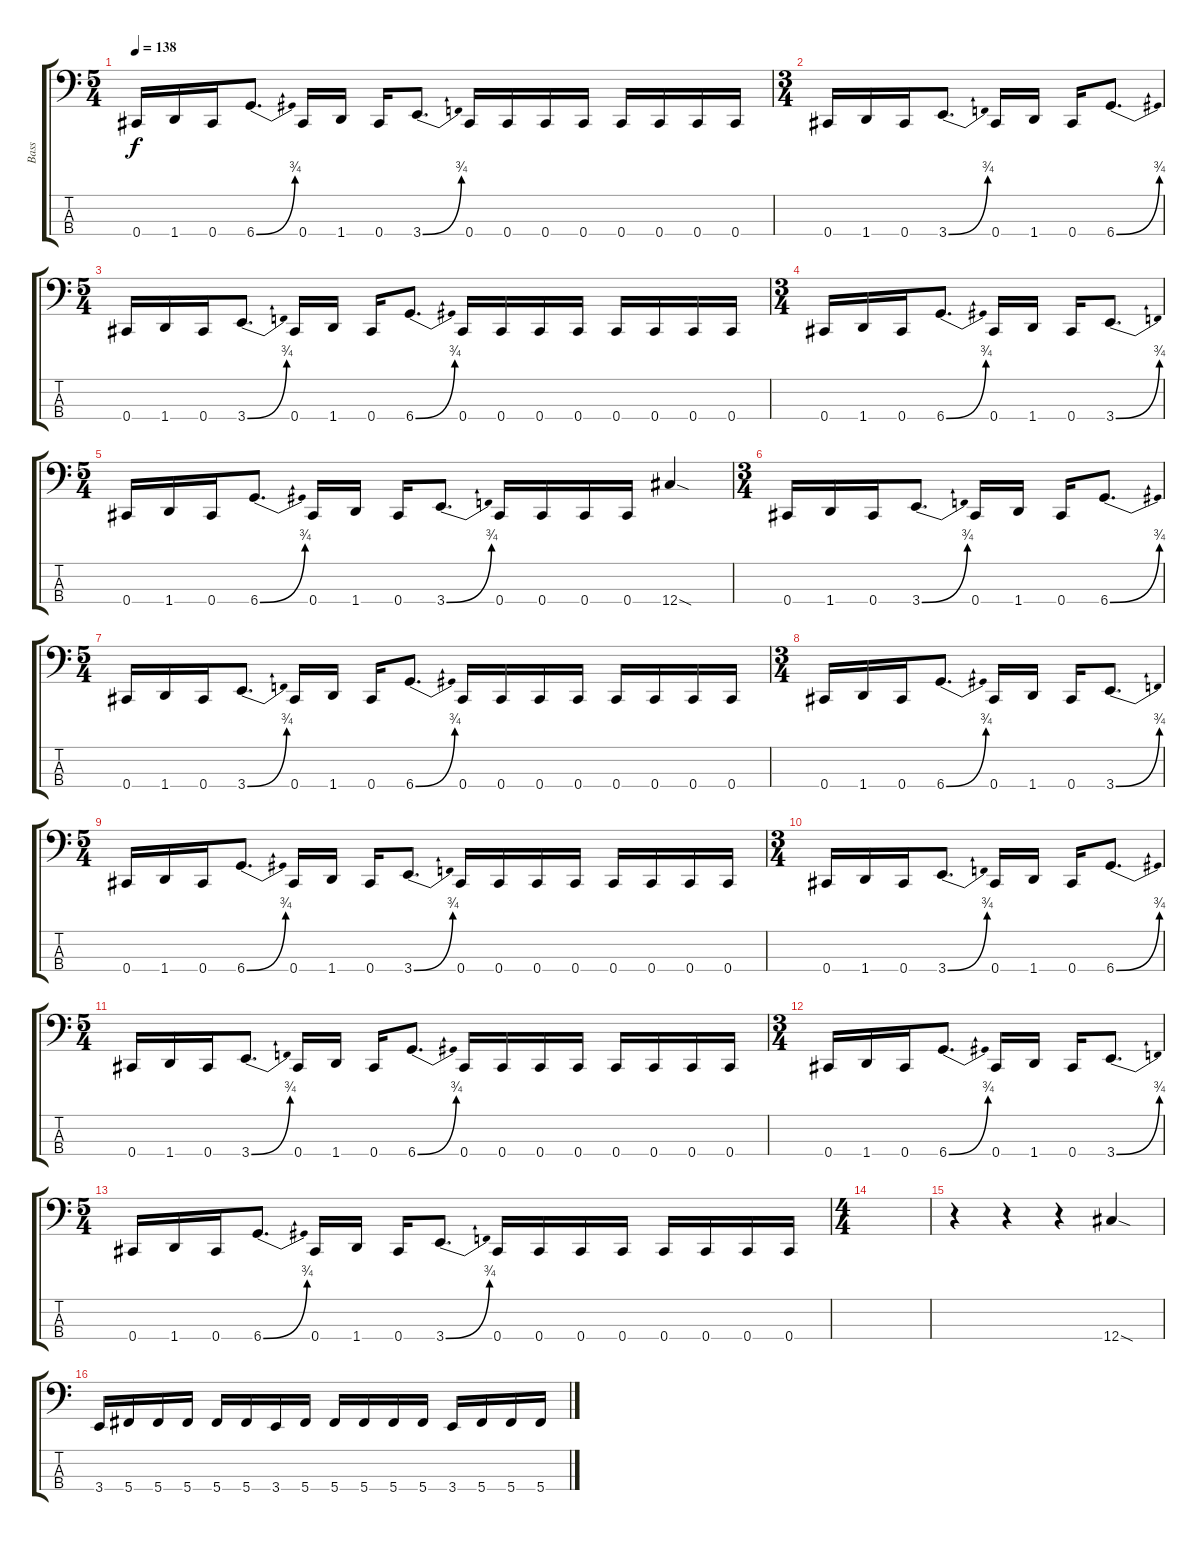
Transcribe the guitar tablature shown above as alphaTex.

\track ("Bass" "Bass") {instrument electricbassfinger}
\staff {score tabs}
\tuning (Gb2 Db2 Ab1 Db1) {hide}
\ts (5 4)
\tempo 138
\clef f4
\ks c
0.4.16{dy f} 1.4.16 0.4.16 6.4{be (bend 0 0 60 3)}.8{d} 0.4.16 1.4.16 0.4.16 3.4{be (bend 0 0 60 3)}.8{d} 0.4.16 0.4.16 0.4.16 0.4.16 0.4.16 0.4.16 0.4.16 0.4.16 |
\ts (3 4)
0.4.16 1.4.16 0.4.16 3.4{be (bend 0 0 60 3)}.8{d} 0.4.16 1.4.16 0.4.16 6.4{be (bend 0 0 60 3)}.8{d} |
\ts (5 4)
0.4.16 1.4.16 0.4.16 3.4{be (bend 0 0 60 3)}.8{d} 0.4.16 1.4.16 0.4.16 6.4{be (bend 0 0 60 3)}.8{d} 0.4.16 0.4.16 0.4.16 0.4.16 0.4.16 0.4.16 0.4.16 0.4.16 |
\ts (3 4)
0.4.16 1.4.16 0.4.16 6.4{be (bend 0 0 60 3)}.8{d} 0.4.16 1.4.16 0.4.16 3.4{be (bend 0 0 60 3)}.8{d} |
\ts (5 4)
0.4.16 1.4.16 0.4.16 6.4{be (bend 0 0 60 3)}.8{d} 0.4.16 1.4.16 0.4.16 3.4{be (bend 0 0 60 3)}.8{d} 0.4.16 0.4.16 0.4.16 0.4.16 12.4{sod}.4 |
\ts (3 4)
0.4.16 1.4.16 0.4.16 3.4{be (bend 0 0 60 3)}.8{d} 0.4.16 1.4.16 0.4.16 6.4{be (bend 0 0 60 3)}.8{d} |
\ts (5 4)
0.4.16 1.4.16 0.4.16 3.4{be (bend 0 0 60 3)}.8{d} 0.4.16 1.4.16 0.4.16 6.4{be (bend 0 0 60 3)}.8{d} 0.4.16 0.4.16 0.4.16 0.4.16 0.4.16 0.4.16 0.4.16 0.4.16 |
\ts (3 4)
0.4.16 1.4.16 0.4.16 6.4{be (bend 0 0 60 3)}.8{d} 0.4.16 1.4.16 0.4.16 3.4{be (bend 0 0 60 3)}.8{d} |
\ts (5 4)
0.4.16 1.4.16 0.4.16 6.4{be (bend 0 0 60 3)}.8{d} 0.4.16 1.4.16 0.4.16 3.4{be (bend 0 0 60 3)}.8{d} 0.4.16 0.4.16 0.4.16 0.4.16 0.4.16 0.4.16 0.4.16 0.4.16 |
\ts (3 4)
0.4.16 1.4.16 0.4.16 3.4{be (bend 0 0 60 3)}.8{d} 0.4.16 1.4.16 0.4.16 6.4{be (bend 0 0 60 3)}.8{d} |
\ts (5 4)
0.4.16 1.4.16 0.4.16 3.4{be (bend 0 0 60 3)}.8{d} 0.4.16 1.4.16 0.4.16 6.4{be (bend 0 0 60 3)}.8{d} 0.4.16 0.4.16 0.4.16 0.4.16 0.4.16 0.4.16 0.4.16 0.4.16 |
\ts (3 4)
0.4.16 1.4.16 0.4.16 6.4{be (bend 0 0 60 3)}.8{d} 0.4.16 1.4.16 0.4.16 3.4{be (bend 0 0 60 3)}.8{d} |
\ts (5 4)
0.4.16 1.4.16 0.4.16 6.4{be (bend 0 0 60 3)}.8{d} 0.4.16 1.4.16 0.4.16 3.4{be (bend 0 0 60 3)}.8{d} 0.4.16 0.4.16 0.4.16 0.4.16 0.4.16 0.4.16 0.4.16 0.4.16 |
\ts (4 4)
|
r.4 r.4 r.4 12.4{sod}.4 |
3.4.16 5.4.16 5.4.16 5.4.16 5.4.16 5.4.16 3.4.16 5.4.16 5.4.16 5.4.16 5.4.16 5.4.16 3.4.16 5.4.16 5.4.16 5.4.16
